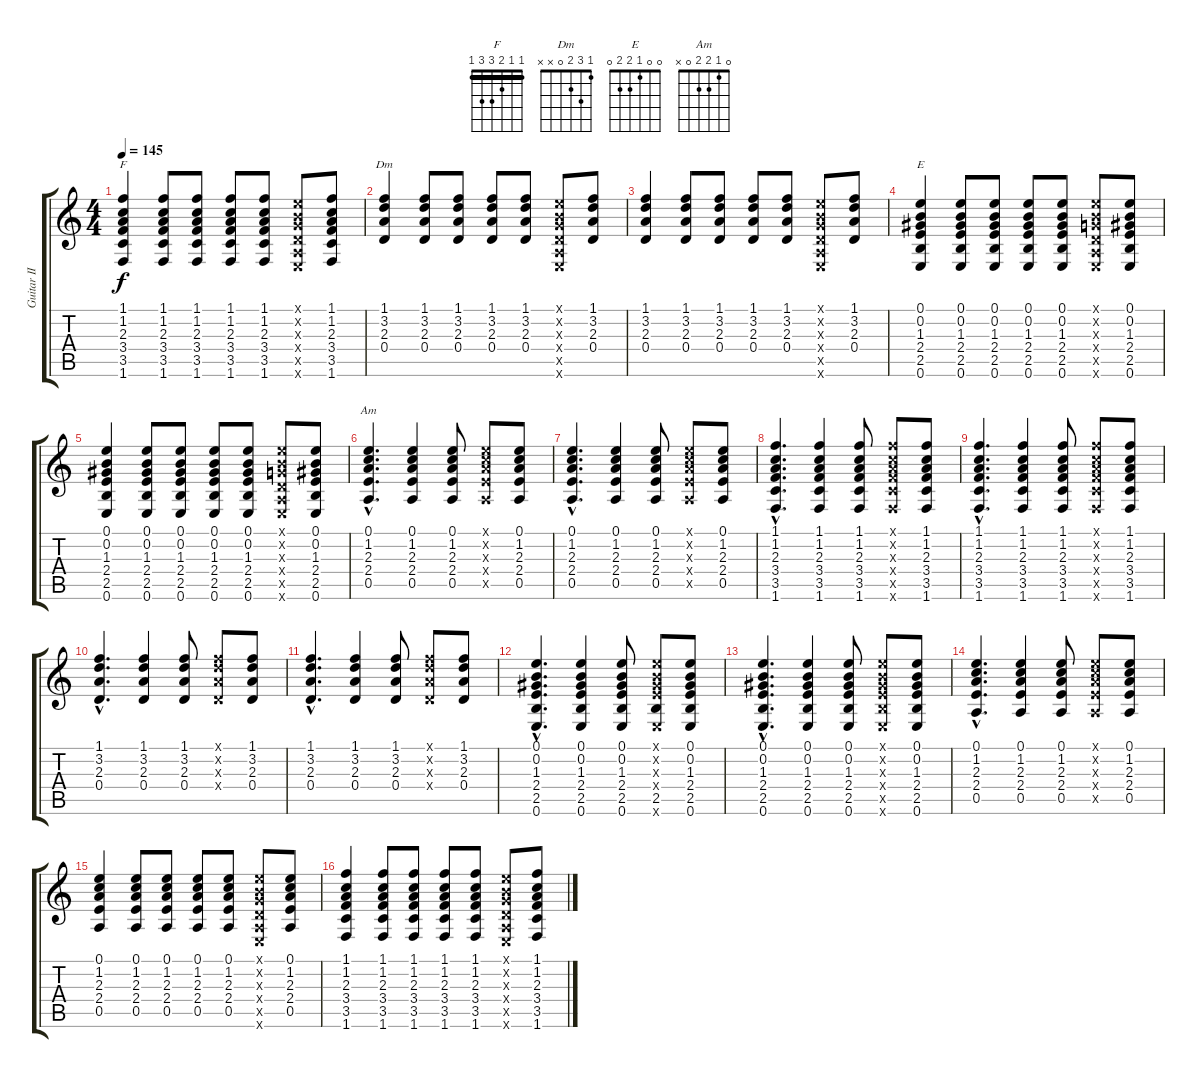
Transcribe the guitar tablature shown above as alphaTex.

\track ("Guitar II" "Guitar II") {instrument acousticguitarnylon}
\staff {score tabs}
\tuning (E4 B3 G3 D3 A2 E2) {hide}
\chord ("F" 1 1 2 3 3 1) {barre 1}
\chord ("Dm" 1 3 2 0 x x)
\chord ("E" 0 0 1 2 2 0)
\chord ("Am" 0 1 2 2 0 x)
\ts (4 4)
\tempo 145
\clef g2
\ks c
(1.1 1.2 2.3 3.4 3.5 1.6).4{ch "F" dy f} (1.1 1.2 2.3 3.4 3.5 1.6).8 (1.1 1.2 2.3 3.4 3.5 1.6).8 (1.1 1.2 2.3 3.4 3.5 1.6).8 (1.1 1.2 2.3 3.4 3.5 1.6).8 (0.1{x} 0.2{x} 0.3{x} 0.4{x} 0.5{x} 0.6{x}).8 (1.1 1.2 2.3 3.4 3.5 1.6).8 |
(1.1 3.2 2.3 0.4).4{ch "Dm"} (1.1 3.2 2.3 0.4).8 (1.1 3.2 2.3 0.4).8 (1.1 3.2 2.3 0.4).8 (1.1 3.2 2.3 0.4).8 (0.1{x} 0.2{x} 0.3{x} 0.4{x} 0.5{x} 0.6{x}).8 (1.1 3.2 2.3 0.4).8 |
(1.1 3.2 2.3 0.4).4 (1.1 3.2 2.3 0.4).8 (1.1 3.2 2.3 0.4).8 (1.1 3.2 2.3 0.4).8 (1.1 3.2 2.3 0.4).8 (0.1{x} 0.2{x} 0.3{x} 0.4{x} 0.5{x} 0.6{x}).8 (1.1 3.2 2.3 0.4).8 |
(0.1 0.2 1.3 2.4 2.5 0.6).4{ch "E"} (0.1 0.2 1.3 2.4 2.5 0.6).8 (0.1 0.2 1.3 2.4 2.5 0.6).8 (0.1 0.2 1.3 2.4 2.5 0.6).8 (0.1 0.2 1.3 2.4 2.5 0.6).8 (0.1{x} 0.2{x} 0.3{x} 0.4{x} 0.5{x} 0.6{x}).8 (0.1 0.2 1.3 2.4 2.5 0.6).8 |
(0.1 0.2 1.3 2.4 2.5 0.6).4 (0.1 0.2 1.3 2.4 2.5 0.6).8 (0.1 0.2 1.3 2.4 2.5 0.6).8 (0.1 0.2 1.3 2.4 2.5 0.6).8 (0.1 0.2 1.3 2.4 2.5 0.6).8 (0.1{x} 0.2{x} 0.3{x} 0.4{x} 0.5{x} 0.6{x}).8 (0.1 0.2 1.3 2.4 2.5 0.6).8 |
(0.1{hac} 1.2{hac} 2.3{hac} 2.4{hac} 0.5{hac}).4{d ch "Am"} (0.1 1.2 2.3 2.4 0.5).4 (0.1 1.2 2.3 2.4 0.5).8 (0.1{x} 1.2{x} 2.3{x} 2.4{x} 0.5{x}).8 (0.1 1.2 2.3 2.4 0.5).8 |
(0.1{hac} 1.2{hac} 2.3{hac} 2.4{hac} 0.5{hac}).4{d} (0.1 1.2 2.3 2.4 0.5).4 (0.1 1.2 2.3 2.4 0.5).8 (0.1{x} 1.2{x} 2.3{x} 2.4{x} 0.5{x}).8 (0.1 1.2 2.3 2.4 0.5).8 |
(1.1{hac} 1.2{hac} 2.3{hac} 3.4{hac} 3.5{hac} 1.6{hac}).4{d} (1.1 1.2 2.3 3.4 3.5 1.6).4 (1.1 1.2 2.3 3.4 3.5 1.6).8 (1.1{x} 1.2{x} 2.3{x} 3.4{x} 3.5{x} 1.6{x}).8 (1.1 1.2 2.3 3.4 3.5 1.6).8 |
(1.1{hac} 1.2{hac} 2.3{hac} 3.4{hac} 3.5{hac} 1.6{hac}).4{d} (1.1 1.2 2.3 3.4 3.5 1.6).4 (1.1 1.2 2.3 3.4 3.5 1.6).8 (1.1{x} 1.2{x} 2.3{x} 3.4{x} 3.5{x} 1.6{x}).8 (1.1 1.2 2.3 3.4 3.5 1.6).8 |
(1.1{hac} 3.2{hac} 2.3{hac} 0.4{hac}).4{d} (1.1 3.2 2.3 0.4).4 (1.1 3.2 2.3 0.4).8 (1.1{x} 3.2{x} 2.3{x} 0.4{x}).8 (1.1 3.2 2.3 0.4).8 |
(1.1{hac} 3.2{hac} 2.3{hac} 0.4{hac}).4{d} (1.1 3.2 2.3 0.4).4 (1.1 3.2 2.3 0.4).8 (1.1{x} 3.2{x} 2.3{x} 0.4{x}).8 (1.1 3.2 2.3 0.4).8 |
(0.1{hac} 0.2{hac} 1.3{hac} 2.4{hac} 2.5{hac} 0.6{hac}).4{d} (0.1 0.2 1.3 2.4 2.5 0.6).4 (0.1 0.2 1.3 2.4 2.5 0.6).8 (0.1{x} 0.2{x} 1.3{x} 2.4{x} 2.5 0.6{x}).8 (0.1 0.2 1.3 2.4 2.5 0.6).8 |
(0.1{hac} 0.2{hac} 1.3{hac} 2.4{hac} 2.5{hac} 0.6{hac}).4{d} (0.1 0.2 1.3 2.4 2.5 0.6).4 (0.1 0.2 1.3 2.4 2.5 0.6).8 (0.1{x} 0.2{x} 1.3{x} 2.4{x} 2.5{x} 0.6{x}).8 (0.1 0.2 1.3 2.4 2.5 0.6).8 |
(0.1{hac} 1.2{hac} 2.3{hac} 2.4{hac} 0.5{hac}).4{d} (0.1 1.2 2.3 2.4 0.5).4 (0.1 1.2 2.3 2.4 0.5).8 (0.1{x} 1.2{x} 2.3{x} 2.4{x} 0.5{x}).8 (0.1 1.2 2.3 2.4 0.5).8 |
(0.1 1.2 2.3 2.4 0.5).4 (0.1 1.2 2.3 2.4 0.5).8 (0.1 1.2 2.3 2.4 0.5).8 (0.1 1.2 2.3 2.4 0.5).8 (0.1 1.2 2.3 2.4 0.5).8 (0.1{x} 0.2{x} 0.3{x} 0.4{x} 0.5{x} 0.6{x}).8 (0.1 1.2 2.3 2.4 0.5).8 |
(1.1 1.2 2.3 3.4 3.5 1.6).4 (1.1 1.2 2.3 3.4 3.5 1.6).8 (1.1 1.2 2.3 3.4 3.5 1.6).8 (1.1 1.2 2.3 3.4 3.5 1.6).8 (1.1 1.2 2.3 3.4 3.5 1.6).8 (0.1{x} 0.2{x} 0.3{x} 0.4{x} 0.5{x} 0.6{x}).8 (1.1 1.2 2.3 3.4 3.5 1.6).8
